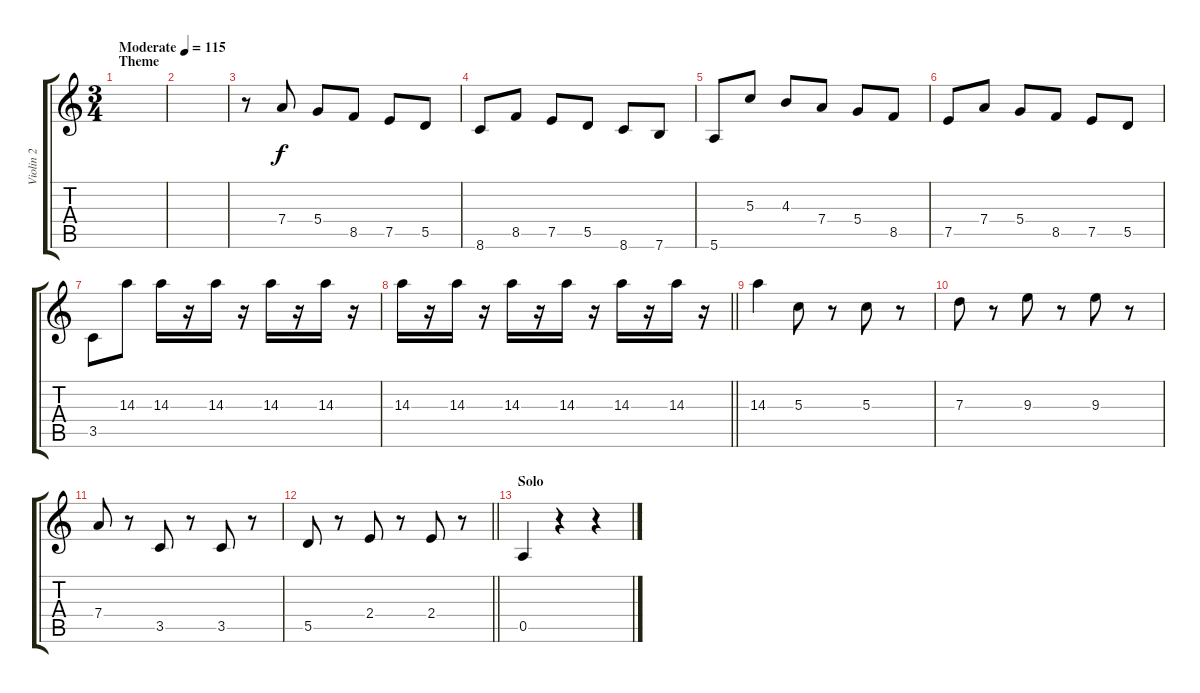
\track ("Violin 2" "Violin 2") {instrument overdrivenguitar}
\staff {score tabs}
\tuning (E4 B3 G3 D3 A2 E2) {hide}
\ts (3 4)
\section ("" "Theme")
\tempo (115 "Moderate")
\clef g2
\ks aminor
|
|
r.8 7.4.8 5.4.8 8.5.8 7.5.8 5.5.8 |
8.6.8 8.5.8 7.5.8 5.5.8 8.6.8 7.6.8 |
5.6.8 5.3.8 4.3.8 7.4.8 5.4.8 8.5.8 |
7.5.8 7.4.8 5.4.8 8.5.8 7.5.8 5.5.8 |
3.5.8 14.3.8 14.3.16 r.16 14.3.16 r.16 14.3.16 r.16 14.3.16 r.16 |
\barLineRight lightlight
14.3.16 r.16 14.3.16 r.16 14.3.16 r.16 14.3.16 r.16 14.3.16 r.16 14.3.16 r.16 |
14.3.4 5.3.8 r.8 5.3.8 r.8 |
7.3.8 r.8 9.3.8 r.8 9.3.8 r.8 |
7.4.8 r.8 3.5.8 r.8 3.5.8 r.8 |
\barLineRight lightlight
5.5.8 r.8 2.4.8 r.8 2.4.8 r.8 |
\section ("" "Solo")
0.5.4 r.4 r.4
